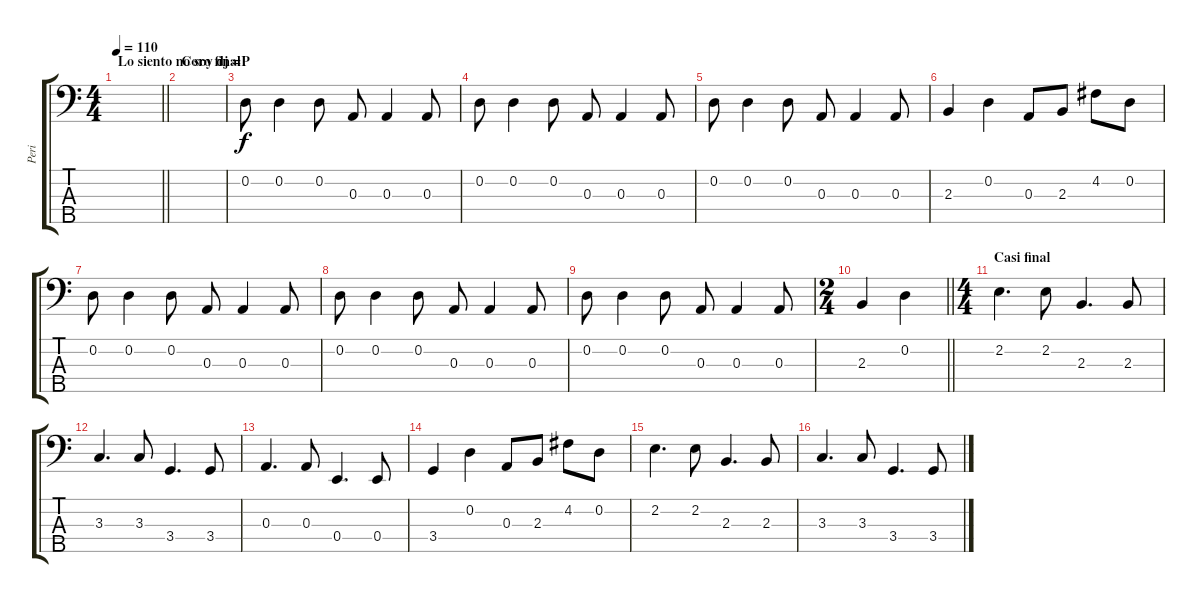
\track ("Peri" "Peri") {instrument electricbassfinger}
\staff {score tabs}
\tuning (G2 D2 A1 E1 B0) {hide}
\ts (4 4)
\section ("" "Lo siento no soy dj =P")
\tempo 110
\clef f4
\barLineRight lightlight
\ks c
|
\section ("" "Coro final")
|
0.2.8 0.2.4 0.2.8 0.3.8 0.3.4 0.3.8 |
0.2.8 0.2.4 0.2.8 0.3.8 0.3.4 0.3.8 |
0.2.8 0.2.4 0.2.8 0.3.8 0.3.4 0.3.8 |
2.3.4 0.2.4 0.3.8 2.3.8 4.2.8 0.2.8 |
0.2.8 0.2.4 0.2.8 0.3.8 0.3.4 0.3.8 |
0.2.8 0.2.4 0.2.8 0.3.8 0.3.4 0.3.8 |
0.2.8 0.2.4 0.2.8 0.3.8 0.3.4 0.3.8 |
\ts (2 4)
\barLineRight lightlight
2.3.4 0.2.4 |
\ts (4 4)
\section ("" "Casi final")
2.2.4{d} 2.2.8 2.3.4{d} 2.3.8 |
3.3.4{d} 3.3.8 3.4.4{d} 3.4.8 |
0.3.4{d} 0.3.8 0.4.4{d} 0.4.8 |
3.4.4 0.2.4 0.3.8 2.3.8 4.2.8 0.2.8 |
2.2.4{d} 2.2.8 2.3.4{d} 2.3.8 |
3.3.4{d} 3.3.8 3.4.4{d} 3.4.8
